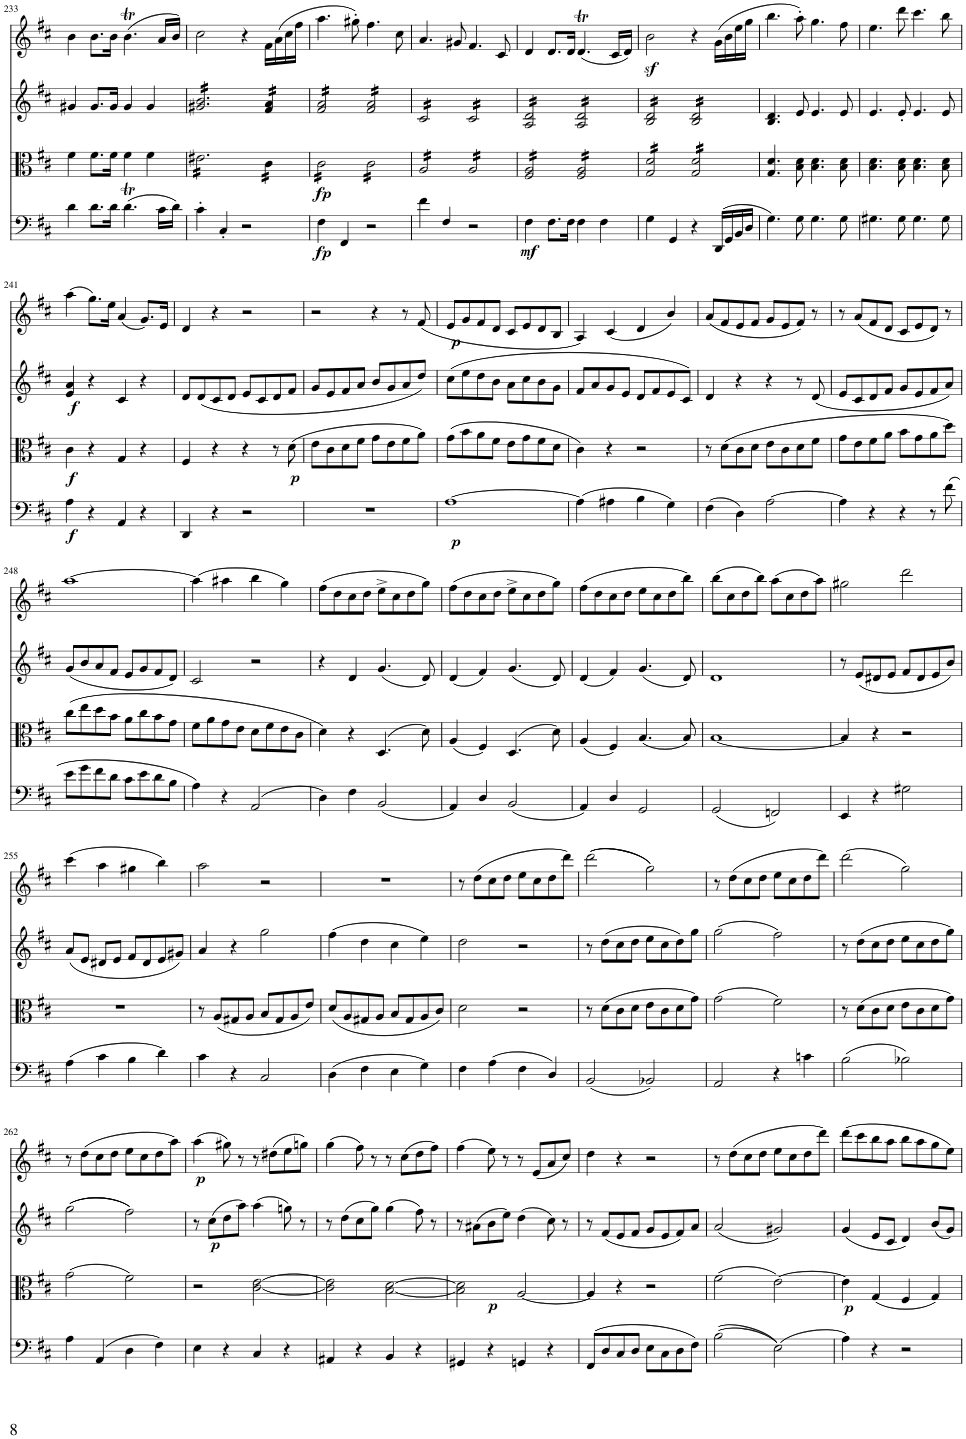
**kern	**dynam	**kern	**dynam	**kern	**dynam	**kern	**dynam
*part4	*part4	*part3	*part3	*part2	*part2	*part1	*part1
*staff4	*staff4	*staff3	*staff3	*staff2	*staff2	*staff1	*staff1
*I"Violoncello	*	*I"Viola	*	*I"Violin	*	*I"Violin	*
*I'Vc	*	*I'Vla	*	*I'Vln	*	*I'Vln	*
!!LO:PB:g=z
*clefF4	*	*clefC3	*	*clefG2	*	*clefG2	*
*k[f#c#]	*	*k[f#c#]	*	*k[f#c#]	*	*k[f#c#]	*
*M4/4	*	*M4/4	*	*M4/4	*	*M4/4	*
*met(c)	*	*met(c)	*	*met(c)	*	*met(c)	*
=233	=233	=233	=233	=233	=233	=233	=233
4d\	.	4f#\	.	4g#X/	.	4b\	.
8.d\L	.	8.f#\L	.	8.g#/L	.	8.b\L	.
16d\Jk	.	16f#\Jk	.	16g#/Jk	.	16b\Jk	.
(4.dT\	.	4f#\	.	4g#/	.	(4.bT\	.
.	.	4f#\	.	4g#/	.	.	.
16c#\LL	.	.	.	.	.	16a/LL	.
16d\JJ)	.	.	.	.	.	16b/JJ)	.
=234	=234	=234	=234	=234	=234	=234	=234
*	*	*tremolo	*	*	*	*	*
*	*	*	*	*tremolo	*	*	*
4c#'\	.	16e#X\LL	.	16g#X/ 16b/LL	.	2cc#\	.
.	.	16e#X\	.	16g#X/ 16b/	.	.	.
.	.	16e#X\	.	16g#X/ 16b/	.	.	.
.	.	16e#X\	.	16g#X/ 16b/	.	.	.
4C#'/	.	16e#X\	.	16g#X/ 16b/	.	.	.
.	.	16e#X\	.	16g#X/ 16b/	.	.	.
.	.	16e#X\	.	16g#X/ 16b/	.	.	.
.	.	16e#X\	.	16g#X/ 16b/	.	.	.
2r	.	16e#X\	.	16g#X/ 16b/	.	4r	.
.	.	16e#X\	.	16g#X/ 16b/	.	.	.
.	.	16e#X\	.	16g#X/ 16b/	.	.	.
.	.	16e#X\JJ	.	16g#X/ 16b/JJ	.	.	.
.	.	16c#\LL	.	16f#/ 16a/LL	.	16f#\LL	.
.	.	16c#\	.	16f#/ 16a/	.	(16a\	.
.	.	16c#\	.	16f#/ 16a/	.	16cc#\	.
.	.	16c#\JJ	.	16f#/ 16a/JJ	.	16ff#\JJ	.
=235	=235	=235	=235	=235	=235	=235	=235
!	!LO:DY:b	!	!LO:DY:b	!	!	!	!
4F#\	fp	16c#\LL	fp	16f#/ 16a/LL	.	4.aa\	.
.	.	16c#\	.	16f#/ 16a/	.	.	.
.	.	16c#\	.	16f#/ 16a/	.	.	.
.	.	16c#\	.	16f#/ 16a/	.	.	.
4FF#/	.	16c#\	.	16f#/ 16a/	.	.	.
.	.	16c#\	.	16f#/ 16a/	.	.	.
.	.	16c#\	.	16f#/ 16a/	.	8gg#X'\)	.
.	.	16c#\JJ	.	16f#/ 16a/JJ	.	.	.
2r	.	16c#\LL	.	16f#/ 16a/LL	.	4.ff#\	.
.	.	16c#\	.	16f#/ 16a/	.	.	.
.	.	16c#\	.	16f#/ 16a/	.	.	.
.	.	16c#\	.	16f#/ 16a/	.	.	.
.	.	16c#\	.	16f#/ 16a/	.	.	.
.	.	16c#\	.	16f#/ 16a/	.	.	.
.	.	16c#\	.	16f#/ 16a/	.	8cc#\	.
.	.	16c#\JJ	.	16f#/ 16a/JJ	.	.	.
=236	=236	=236	=236	=236	=236	=236	=236
4f#\	.	16A/LL	.	16c#/LL	.	4.a/	.
.	.	16A/	.	16c#/	.	.	.
.	.	16A/	.	16c#/	.	.	.
.	.	16A/	.	16c#/	.	.	.
4F#/	.	16A/	.	16c#/	.	.	.
.	.	16A/	.	16c#/	.	.	.
.	.	16A/	.	16c#/	.	8g#X/	.
.	.	16A/JJ	.	16c#/JJ	.	.	.
2r	.	16A/LL	.	16c#/LL	.	4.f#/	.
.	.	16A/	.	16c#/	.	.	.
.	.	16A/	.	16c#/	.	.	.
.	.	16A/	.	16c#/	.	.	.
.	.	16A/	.	16c#/	.	.	.
.	.	16A/	.	16c#/	.	.	.
.	.	16A/	.	16c#/	.	8c#/	.
.	.	16A/JJ	.	16c#/JJ	.	.	.
=237	=237	=237	=237	=237	=237	=237	=237
!	!LO:DY:b	!	!	!	!	!	!
4F#\	mf	16F#/ 16A/LL	.	16A/ 16d/LL	.	4d/	.
.	.	16F#/ 16A/	.	16A/ 16d/	.	.	.
.	.	16F#/ 16A/	.	16A/ 16d/	.	.	.
.	.	16F#/ 16A/	.	16A/ 16d/	.	.	.
8.F#\L	.	16F#/ 16A/	.	16A/ 16d/	.	8.d/L	.
.	.	16F#/ 16A/	.	16A/ 16d/	.	.	.
.	.	16F#/ 16A/	.	16A/ 16d/	.	.	.
16F#\Jk	.	16F#/ 16A/JJ	.	16A/ 16d/JJ	.	16d/Jk	.
4F#\	.	16F#/ 16A/LL	.	16A/ 16d/LL	.	(4.dT/	.
.	.	16F#/ 16A/	.	16A/ 16d/	.	.	.
.	.	16F#/ 16A/	.	16A/ 16d/	.	.	.
.	.	16F#/ 16A/	.	16A/ 16d/	.	.	.
4F#\	.	16F#/ 16A/	.	16A/ 16d/	.	.	.
.	.	16F#/ 16A/	.	16A/ 16d/	.	.	.
.	.	16F#/ 16A/	.	16A/ 16d/	.	16c#/LL	.
.	.	16F#/ 16A/JJ	.	16A/ 16d/JJ	.	16d/JJ)	.
=238	=238	=238	=238	=238	=238	=238	=238
4G\	.	16G/ 16d/LL	.	16B/ 16d/LL	.	2bz<\	.
.	.	16G/ 16d/	.	16B/ 16d/	.	.	.
.	.	16G/ 16d/	.	16B/ 16d/	.	.	.
.	.	16G/ 16d/	.	16B/ 16d/	.	.	.
4GG/	.	16G/ 16d/	.	16B/ 16d/	.	.	.
.	.	16G/ 16d/	.	16B/ 16d/	.	.	.
.	.	16G/ 16d/	.	16B/ 16d/	.	.	.
.	.	16G/ 16d/JJ	.	16B/ 16d/JJ	.	.	.
4r	.	16G/ 16d/LL	.	16B/ 16d/LL	.	4r	.
.	.	16G/ 16d/	.	16B/ 16d/	.	.	.
.	.	16G/ 16d/	.	16B/ 16d/	.	.	.
.	.	16G/ 16d/	.	16B/ 16d/	.	.	.
(16DD/LL	.	16G/ 16d/	.	16B/ 16d/	.	(16g\LL	.
16GG/	.	16G/ 16d/	.	16B/ 16d/	.	16b\	.
16BB/	.	16G/ 16d/	.	16B/ 16d/	.	16ee\	.
16D/JJ	.	16G/ 16d/JJ	.	16B/ 16d/JJ	.	16gg\JJ	.
*	*	*	*	*Xtremolo	*	*	*
*	*	*Xtremolo	*	*	*	*	*
=239	=239	=239	=239	=239	=239	=239	=239
4.G\)	.	4.G/ 4.d/	.	4.B/ 4.d/	.	4.bb\	.
8G\	.	8B\ 8d\	.	8e/	.	8aa'\)	.
4.G\	.	4.B\ 4.d\	.	4.e/	.	4.gg\	.
8G\	.	8B\ 8d\	.	8e/	.	8ff#\	.
=240	=240	=240	=240	=240	=240	=240	=240
4.G#X\	.	4.B\ 4.d\	.	4.e/	.	4.ee\	.
8G#\	.	8B\ 8d\	.	8e'/	.	8ddd\	.
4.G#\	.	4.B\ 4.d\	.	4.e/	.	4.ccc#\	.
8G#\	.	8B\ 8d\	.	8e/	.	8bb\	.
!!LO:LB:g=z
=241	=241	=241	=241	=241	=241	=241	=241
!	!LO:DY:b	!	!LO:DY:b	!	!LO:DY:b	!	!
4A\	f	4c#\	f	4e/ 4a/	f	(4aa\	.
4r	.	4r	.	4r	.	8.gg\L)	.
.	.	.	.	.	.	16ee\Jk	.
4AA/	.	4G/	.	4c#/	.	(4a/	.
4r	.	4r	.	4r	.	8.g/L)	.
.	.	.	.	.	.	16e/Jk	.
=242	=242	=242	=242	=242	=242	=242	=242
4DD/	.	4F#/	.	8d/L	.	4d/	.
.	.	.	.	(8d/	.	.	.
4r	.	4r	.	8c#/	.	4r	.
.	.	.	.	8d/J	.	.	.
2r	.	4r	.	8e/L	.	2r	.
.	.	.	.	8c#/	.	.	.
.	.	8r	.	8d/	.	.	.
!	!	!	!LO:DY:b	!	!	!	!
.	.	(8d\	p	8f#/J	.	.	.
=243	=243	=243	=243	=243	=243	=243	=243
1r	.	8e\L	.	8g/L	.	2r	.
.	.	8c#\	.	8e/	.	.	.
.	.	8d\	.	8f#/	.	.	.
.	.	8f#\J	.	8a/J	.	.	.
.	.	8g\L	.	8b/L	.	4r	.
.	.	8e\	.	8g/	.	.	.
.	.	8f#\	.	8a/	.	8r	.
.	.	8a\J)	.	8dd/J)	.	(8f#/	.
=244	=244	=244	=244	=244	=244	=244	=244
!	!LO:DY:b	!	!	!	!	!	!LO:DY:b
[1A	p	(8g\L	.	(8cc#\L	.	8e/L	p
.	.	8b\	.	8ee\	.	8g/	.
.	.	8a\	.	8dd\	.	8f#/	.
.	.	8f#\J	.	8b\J	.	8d/J	.
.	.	8e\L	.	8a\L	.	8c#/L	.
.	.	8g\	.	8cc#\	.	8e/	.
.	.	8f#\	.	8b\	.	8d/	.
.	.	8d\J	.	8g\J	.	8B/J	.
=245	=245	=245	=245	=245	=245	=245	=245
(4A\]	.	4c#\)	.	8f#/L	.	4A/)	.
.	.	.	.	8a/	.	.	.
4A#X\	.	4r	.	8g/	.	(4c#/	.
.	.	.	.	8e/J	.	.	.
4B\	.	2r	.	8d/L	.	4d/	.
.	.	.	.	8f#/	.	.	.
4G\)	.	.	.	8e/	.	4b/)	.
.	.	.	.	8c#/J)	.	.	.
=246	=246	=246	=246	=246	=246	=246	=246
(4F#\	.	8r	.	4d/	.	(8a/L	.
.	.	(8d\L	.	.	.	8f#/	.
4D\)	.	8c#\	.	4r	.	8e/	.
.	.	8d\J	.	.	.	8f#/J	.
[2A\	.	8e\L	.	4r	.	8g/L	.
.	.	8c#\	.	.	.	8e/	.
.	.	8d\	.	8r	.	8f#/J)	.
.	.	8f#\J	.	(8d/	.	8r	.
=247	=247	=247	=247	=247	=247	=247	=247
4A\]	.	8g\L	.	8e/L	.	8r	.
.	.	8e\	.	8c#/	.	(8a/L	.
4r	.	8f#\	.	8d/	.	8f#/	.
.	.	8a\J	.	8f#/J	.	8d/J	.
4r	.	8b\L	.	8g/L	.	8c#/L	.
.	.	8g\	.	8e/	.	8e/	.
8r	.	8a\	.	8f#/	.	8d/J)	.
(8f#\	.	8dd\J)	.	8a/J)	.	8r	.
!!LO:LB:g=z
=248	=248	=248	=248	=248	=248	=248	=248
8e\L	.	(8cc#\L	.	(8g/L	.	[1aa	.
8g\	.	8ee\	.	8b/	.	.	.
8f#\	.	8dd\	.	8a/	.	.	.
8d\J	.	8b\J	.	8f#/J	.	.	.
8c#\L	.	8a\L	.	8e/L	.	.	.
8e\	.	8cc#\	.	8g/	.	.	.
8d\	.	8b\	.	8f#/	.	.	.
8B\J	.	8g\J	.	8d/J)	.	.	.
=249	=249	=249	=249	=249	=249	=249	=249
4A\)	.	8f#\L	.	2c#/	.	(4aa\]	.
.	.	8a\	.	.	.	.	.
4r	.	8g\	.	.	.	4aa#X\	.
.	.	8e\J	.	.	.	.	.
(2AA/	.	8d\L	.	2r	.	4bb\	.
.	.	8f#\	.	.	.	.	.
.	.	8e\	.	.	.	4gg\)	.
.	.	8c#\J	.	.	.	.	.
=250	=250	=250	=250	=250	=250	=250	=250
4D\)	.	4d\)	.	4r	.	(8ff#\L	.
.	.	.	.	.	.	8dd\	.
4F#\	.	4r	.	4d/	.	8cc#\	.
.	.	.	.	.	.	8dd\J	.
(2BB/	.	(4.D/	.	(4.g/	.	8ee^\L	.
.	.	.	.	.	.	8cc#\	.
.	.	.	.	.	.	8dd\	.
.	.	8d\)	.	8d/)	.	8gg\J)	.
=251	=251	=251	=251	=251	=251	=251	=251
4AA/)	.	(4A/	.	(4d/	.	(8ff#\L	.
.	.	.	.	.	.	8dd\	.
4D/	.	4F#/)	.	4f#/)	.	8cc#\	.
.	.	.	.	.	.	8dd\J	.
(2BB/	.	(4.D/	.	(4.g/	.	8ee^\L	.
.	.	.	.	.	.	8cc#\	.
.	.	.	.	.	.	8dd\	.
.	.	8d\)	.	8d/)	.	8gg\J)	.
=252	=252	=252	=252	=252	=252	=252	=252
4AA/)	.	(4A/	.	(4d/	.	(8ff#\L	.
.	.	.	.	.	.	8dd\	.
4D/	.	4F#/)	.	4f#/)	.	8cc#\	.
.	.	.	.	.	.	8dd\J	.
2GG/	.	(4.B/	.	(4.g/	.	8ee\L	.
.	.	.	.	.	.	8cc#\	.
.	.	.	.	.	.	8dd\	.
.	.	8B/)	.	8d/)	.	8bb\J)	.
=253	=253	=253	=253	=253	=253	=253	=253
(2GG/	.	[1B	.	1d	.	(8bb\L	.
.	.	.	.	.	.	8cc#\	.
.	.	.	.	.	.	8dd\	.
.	.	.	.	.	.	8bb\J)	.
2FFn/)	.	.	.	.	.	(8aa\L	.
.	.	.	.	.	.	8cc#\	.
.	.	.	.	.	.	8dd\	.
.	.	.	.	.	.	8aa\J)	.
=254	=254	=254	=254	=254	=254	=254	=254
4EE/	.	4B/]	.	8r	.	2gg#X\	.
.	.	.	.	(8e/L	.	.	.
4r	.	4r	.	8d#X/	.	.	.
.	.	.	.	8e/J	.	.	.
2G#X\	.	2r	.	8f#/L	.	2ddd\	.
.	.	.	.	8d#/	.	.	.
.	.	.	.	8e/	.	.	.
.	.	.	.	8b/J)	.	.	.
!!LO:LB:g=z
=255	=255	=255	=255	=255	=255	=255	=255
(4A\	.	1r	.	(8a/L	.	(4ccc#\	.
.	.	.	.	8e/J	.	.	.
4c#\	.	.	.	8d#X/L	.	4aa\	.
.	.	.	.	8e/J	.	.	.
4B\	.	.	.	8f#/L	.	4gg#X\	.
.	.	.	.	8d#/	.	.	.
4d\)	.	.	.	8e/	.	4bb\)	.
.	.	.	.	8g#X/J)	.	.	.
=256	=256	=256	=256	=256	=256	=256	=256
4c#\	.	8r	.	4a/	.	2aa\	.
.	.	(8A/L	.	.	.	.	.
4r	.	8G#X/	.	4r	.	.	.
.	.	8A/J	.	.	.	.	.
2C#/	.	8B/L	.	2gg\	.	2r	.
.	.	8G#/	.	.	.	.	.
.	.	8A/	.	.	.	.	.
.	.	8e/J)	.	.	.	.	.
=257	=257	=257	=257	=257	=257	=257	=257
(4D\	.	(8d/L	.	(4ff#\	.	1r	.
.	.	8A/	.	.	.	.	.
4F#\	.	8G#X/	.	4dd\	.	.	.
.	.	8A/J	.	.	.	.	.
4E\	.	8B/L	.	4cc#\	.	.	.
.	.	8G#/	.	.	.	.	.
4G\)	.	8A/	.	4ee\)	.	.	.
.	.	8c#/J)	.	.	.	.	.
=258	=258	=258	=258	=258	=258	=258	=258
4F#\	.	2d\	.	2dd\	.	8r	.
.	.	.	.	.	.	(8dd\L	.
(4A\	.	.	.	.	.	8cc#\	.
.	.	.	.	.	.	8dd\J	.
4F#\	.	2r	.	2r	.	8ee\L	.
.	.	.	.	.	.	8cc#\	.
4D/)	.	.	.	.	.	8dd\	.
.	.	.	.	.	.	8ddd\J)	.
=259	=259	=259	=259	=259	=259	=259	=259
(2BB/	.	8r	.	8r	.	((2ddd\	.
.	.	(8d\L	.	(8dd\L	.	.	.
.	.	8c#\	.	8cc#\	.	.	.
.	.	8d\J	.	8dd\J	.	.	.
2BB-X/)	.	8e\L	.	8ee\L	.	2gg\))	.
.	.	8c#\	.	8cc#\	.	.	.
.	.	8d\	.	8dd\)	.	.	.
.	.	8g\J)	.	8gg\J	.	.	.
=260	=260	=260	=260	=260	=260	=260	=260
2AA/	.	(2g\	.	(2gg\	.	8r	.
.	.	.	.	.	.	(8dd\L	.
.	.	.	.	.	.	8cc#\	.
.	.	.	.	.	.	8dd\J	.
4r	.	2f#\)	.	2ff#\)	.	8ee\L	.
.	.	.	.	.	.	8cc#\	.
4cn\	.	.	.	.	.	8dd\	.
.	.	.	.	.	.	8ddd\J)	.
=261	=261	=261	=261	=261	=261	=261	=261
(2B\	.	8r	.	8r	.	(2ddd\	.
.	.	(8d\L	.	(8dd\L	.	.	.
.	.	8c#\	.	8cc#\	.	.	.
.	.	8d\J	.	8dd\J	.	.	.
2B-X\)	.	8e\L	.	8ee\L	.	2gg\)	.
.	.	8c#\	.	8cc#\	.	.	.
.	.	8d\	.	8dd\	.	.	.
.	.	8g\J)	.	8gg\J)	.	.	.
!!LO:LB:g=z
=262	=262	=262	=262	=262	=262	=262	=262
4A\	.	(2g\	.	((2gg\	.	8r	.
.	.	.	.	.	.	(8dd\L	.
(4AA/	.	.	.	.	.	8cc#\	.
.	.	.	.	.	.	8dd\J	.
4D\	.	2f#\)	.	2ff#\))	.	8ee\L	.
.	.	.	.	.	.	8cc#\	.
4F#\)	.	.	.	.	.	8dd\	.
.	.	.	.	.	.	8aa\J)	.
=263	=263	=263	=263	=263	=263	=263	=263
!	!	!	!	!	!	!	!LO:DY:b
4E\	.	2r	.	8r	.	(4aa\	p
!	!	!	!	!	!LO:DY:b	!	!
.	.	.	.	(8cc#\L	p	.	.
4r	.	.	.	8dd\	.	8gg#X\)	.
.	.	.	.	8aa\J)	.	8r	.
4C#/	.	[2c#\ [2e\	.	(4aa\	.	8r	.
.	.	.	.	.	.	(8dd#X\L	.
4r	.	.	.	8ggn\)	.	8ee\	.
.	.	.	.	8r	.	8ggn\J)	.
=264	=264	=264	=264	=264	=264	=264	=264
4AA#X/	.	2c#\] 2e\]	.	8r	.	(4gg\	.
.	.	.	.	(8dd\L	.	.	.
4r	.	.	.	8cc#\	.	8ff#\)	.
.	.	.	.	8gg\J)	.	8r	.
4BB/	.	[2B\ [2d\	.	(4gg\	.	8r	.
.	.	.	.	.	.	(8cc#\L	.
4r	.	.	.	8ff#\)	.	8dd\	.
.	.	.	.	8r	.	8ff#\J)	.
=265	=265	=265	=265	=265	=265	=265	=265
*	*	*^	*	*	*	*	*
4GG#X/	.	2B\] 2d\]	4ryy	.	8r	.	(4ff#\	.
.	.	.	.	.	(8a#X\L	.	.	.
!	!	!	!	!LO:DY:b	!	!	!	!
4r	.	.	2.ryy	p	8b\	.	8ee\)	.
.	.	.	.	.	8ee\J)	.	8r	.
4GGn/	.	[2A/	.	.	(4dd\	.	8r	.
.	.	.	.	.	.	.	(8e/L	.
4r	.	.	.	.	8cc#\)	.	8a/	.
.	.	.	.	.	8r	.	8cc#/J)	.
*	*	*v	*v	*	*	*	*	*
=266	=266	=266	=266	=266	=266	=266	=266
(8FF#/L	.	4A/]	.	8r	.	4dd\	.
8D/	.	.	.	(8f#/L	.	.	.
8C#/	.	4r	.	8e/	.	4r	.
8D/J	.	.	.	8f#/J	.	.	.
8E\L	.	2r	.	8g/L	.	2r	.
8C#\	.	.	.	8e/	.	.	.
8D\	.	.	.	8f#/)	.	.	.
8F#\J)	.	.	.	8a/J	.	.	.
=267	=267	=267	=267	=267	=267	=267	=267
((2B\	.	(2f#\	.	(2a/	.	8r	.
.	.	.	.	.	.	(8dd\L	.
.	.	.	.	.	.	8cc#\	.
.	.	.	.	.	.	8dd\J	.
(2E\))	.	[2e\)	.	2g#X/)	.	8ee\L	.
.	.	.	.	.	.	8cc#\	.
.	.	.	.	.	.	8dd\	.
.	.	.	.	.	.	8ddd\J)	.
=268	=268	=268	=268	=268	=268	=268	=268
!	!	!	!LO:DY:b	!	!	!	!
4A\)	.	4e\]	p	(4g/	.	(8ddd\L	.
.	.	.	.	.	.	8ccc#\	.
4r	.	(4G/	.	8e/L	.	8bb\	.
.	.	.	.	8c#/J	.	8aa\J	.
2r	.	4F#/	.	4d/)	.	8bb\L	.
.	.	.	.	.	.	8aa\	.
.	.	4G/)	.	(8b/L	.	8gg\	.
.	.	.	.	8g/J)	.	8ee\J)	.
=	=	=	=	=	=	=	=
*-	*-	*-	*-	*-	*-	*-	*-
